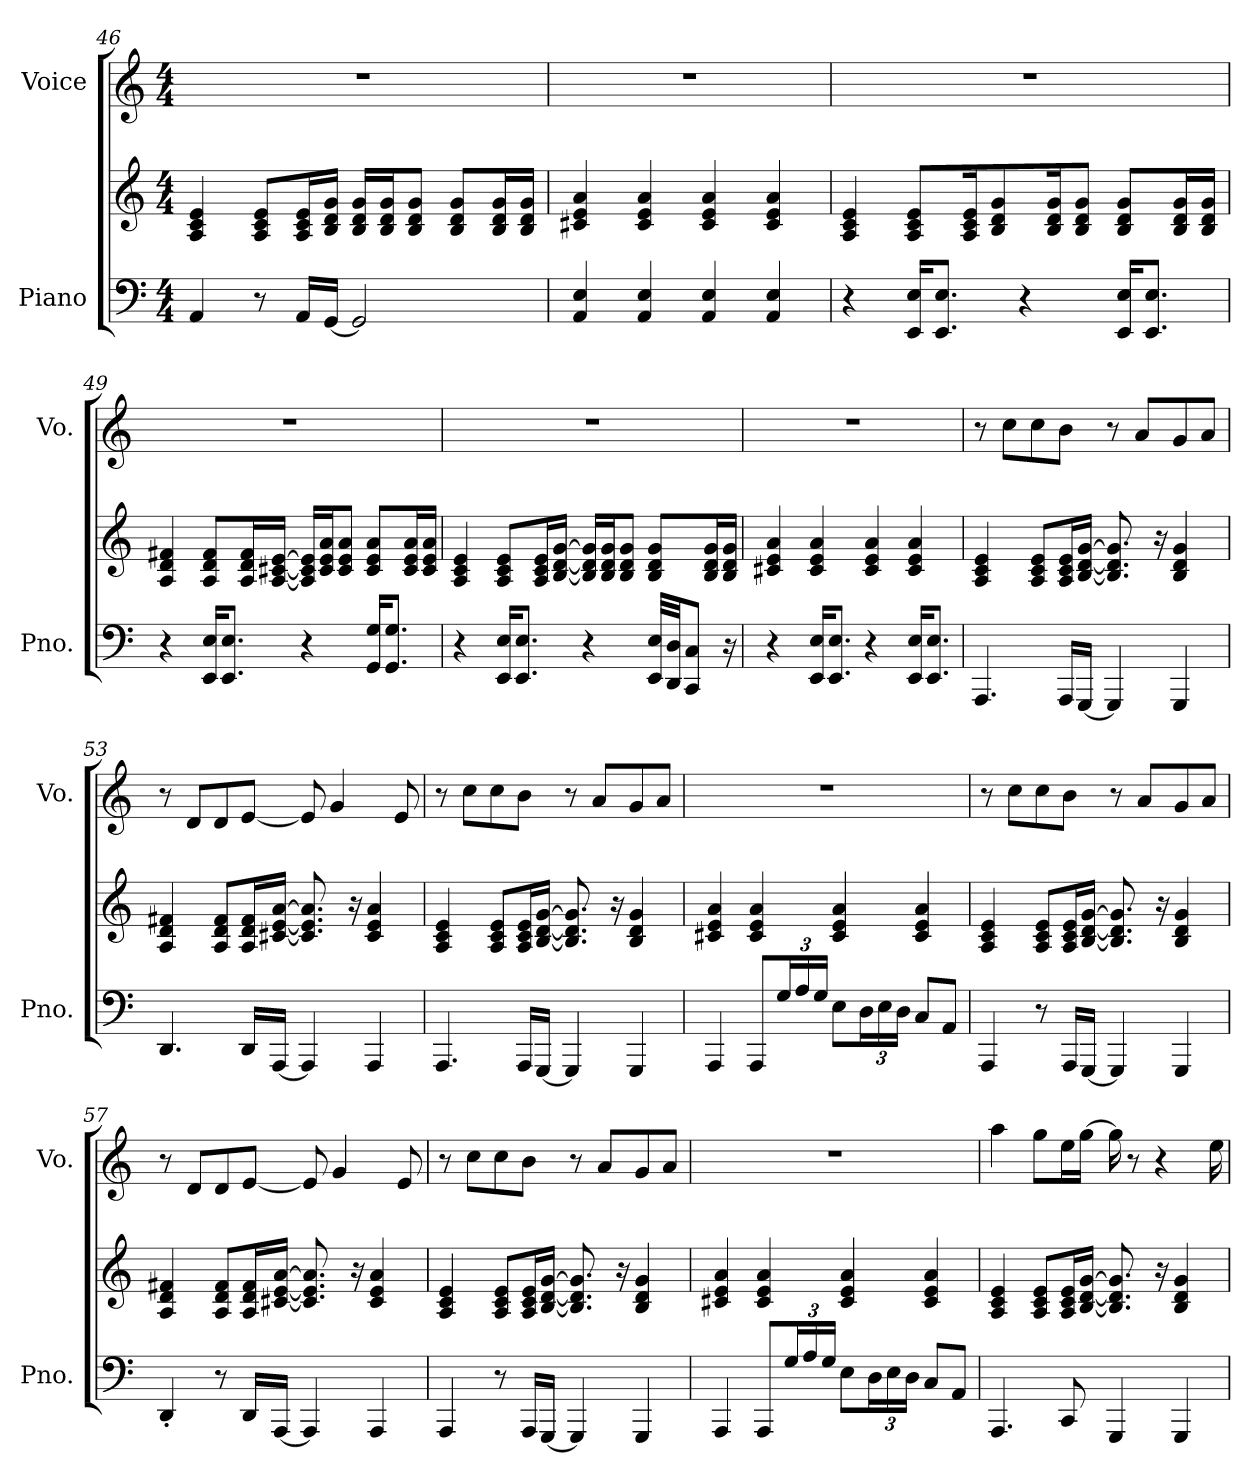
**kern	**kern	**kern
*part2	*part2	*part1
*staff3	*staff2	*staff1
*I"Piano	*	*I"Voice
*I'Pno.	*	*I'Vo.
*clefF4	*clefG2	*clefG2
*k[]	*k[]	*k[]
*M4/4	*M4/4	*M4/4
=46	=46	=46
4AA/	4A/ 4c/ 4e/	1r
8r	8A/ 8c/ 8e/L	.
16AA/LL	16A/ 16c/ 16e/L	.
[16GG/JJ	16B/ 16d/ 16g/JJ	.
2GG/]	16B/ 16d/ 16g/LL	.
.	16B/ 16d/ 16g/J	.
.	8B/ 8d/ 8g/J	.
.	8B/ 8d/ 8g/L	.
.	16B/ 16d/ 16g/L	.
.	16B/ 16d/ 16g/JJ	.
!!LO:PB:g=z
=47	=47	=47
4AA/ 4E/	4c#X/ 4e/ 4a/	1r
4AA/ 4E/	4c#/ 4e/ 4a/	.
4AA/ 4E/	4c#/ 4e/ 4a/	.
4AA/ 4E/	4c#/ 4e/ 4a/	.
=48	=48	=48
4r	4A/ 4c/ 4e/	1r
16EE/ 16E/KL	8A/ 8c/ 8e/L	.
8.EE/ 8.E/J	.	.
.	16A/ 16c/ 16e/K	.
.	8B/ 8d/ 8g/	.
4r	.	.
.	16B/ 16d/ 16g/K	.
.	8B/ 8d/ 8g/J	.
16EE/ 16E/KL	8B/ 8d/ 8g/L	.
8.EE/ 8.E/J	.	.
.	16B/ 16d/ 16g/L	.
.	16B/ 16d/ 16g/JJ	.
=49	=49	=49
4r	4A/ 4d/ 4f#X/	1r
16EE/ 16E/KL	8A/ 8d/ 8f#/L	.
8.EE/ 8.E/J	.	.
.	16A/ 16d/ 16f#/L	.
.	[16A/ [16c#X/ [16e/JJ	.
4r	16A/] 16c#/] 16e/]LL	.
.	16c#/ 16e/ 16a/J	.
.	8c#/ 8e/ 8a/J	.
16GG/ 16G/KL	8c#/ 8e/ 8a/L	.
8.GG/ 8.G/J	.	.
.	16c#/ 16e/ 16a/L	.
.	16c#/ 16e/ 16a/JJ	.
!!LO:LB:g=z
=50	=50	=50
4r	4A/ 4c/ 4e/	1r
16EE/ 16E/KL	8A/ 8c/ 8e/L	.
8.EE/ 8.E/J	.	.
.	16A/ 16c/ 16e/L	.
.	[16B/ [16d/ [16g/JJ	.
4r	16B/] 16d/] 16g/]LL	.
.	16B/ 16d/ 16g/J	.
.	8B/ 8d/ 8g/J	.
32EE/ 32E/LLL	8B/ 8d/ 8g/L	.
32DD/ 32D/JJ	.	.
8CC/ 8C/J	.	.
.	16B/ 16d/ 16g/L	.
16r	16B/ 16d/ 16g/JJ	.
=51	=51	=51
4r	4c#X/ 4e/ 4a/	1r
16EE/ 16E/KL	4c#/ 4e/ 4a/	.
8.EE/ 8.E/J	.	.
4r	4c#/ 4e/ 4a/	.
16EE/ 16E/KL	4c#/ 4e/ 4a/	.
8.EE/ 8.E/J	.	.
=52	=52	=52
4.AAA/	4A/ 4c/ 4e/	8r
.	.	8cc\L
.	8A/ 8c/ 8e/L	8cc\
16AAA/LL	16A/ 16c/ 16e/L	8b\J
[16GGG/JJ	[16B/ [16d/ [16g/JJ	.
4GGG/]	8.B/] 8.d/] 8.g/]	8r
.	.	8a/L
.	16r	.
4GGG/	4B/ 4d/ 4g/	8g/
.	.	8a/J
!!LO:LB:g=z
=53	=53	=53
4.DD/	4A/ 4d/ 4f#X/	8r
.	.	8d/L
.	8A/ 8d/ 8f#/L	8d/
16DD/LL	16A/ 16d/ 16f#/L	[8e/J
[16AAA/JJ	[16c#X/ [16e/ [16a/JJ	.
4AAA/]	8.c#/] 8.e/] 8.a/]	8e/]
.	.	4g/
.	16r	.
4AAA/	4c#/ 4e/ 4a/	.
.	.	8e/
=54	=54	=54
4.AAA/	4A/ 4c/ 4e/	8r
.	.	8cc\L
.	8A/ 8c/ 8e/L	8cc\
16AAA/LL	16A/ 16c/ 16e/L	8b\J
[16GGG/JJ	[16B/ [16d/ [16g/JJ	.
4GGG/]	8.B/] 8.d/] 8.g/]	8r
.	.	8a/L
.	16r	.
4GGG/	4B/ 4d/ 4g/	8g/
.	.	8a/J
=55	=55	=55
4AAA/	4c#X/ 4e/ 4a/	1r
8AAA/L	4c#/ 4e/ 4a/	.
*Xbrackettup	*	*
24G/L	.	.
24A/	.	.
24G/JJ	.	.
8E\L	4c#/ 4e/ 4a/	.
24D\L	.	.
24E\	.	.
24D\JJ	.	.
8C/L	4c#/ 4e/ 4a/	.
8AA/J	.	.
!!LO:LB:g=z
=56	=56	=56
4AAA/	4A/ 4c/ 4e/	8r
.	.	8cc\L
8r	8A/ 8c/ 8e/L	8cc\
16AAA/LL	16A/ 16c/ 16e/L	8b\J
[16GGG/JJ	[16B/ [16d/ [16g/JJ	.
4GGG/]	8.B/] 8.d/] 8.g/]	8r
.	.	8a/L
.	16r	.
4GGG/	4B/ 4d/ 4g/	8g/
.	.	8a/J
=57	=57	=57
4DD'/	4A/ 4d/ 4f#X/	8r
.	.	8d/L
8r	8A/ 8d/ 8f#/L	8d/
16DD/LL	16A/ 16d/ 16f#/L	[8e/J
[16AAA/JJ	[16c#X/ [16e/ [16a/JJ	.
4AAA/]	8.c#/] 8.e/] 8.a/]	8e/]
.	.	4g/
.	16r	.
4AAA/	4c#/ 4e/ 4a/	.
.	.	8e/
=58	=58	=58
4AAA/	4A/ 4c/ 4e/	8r
.	.	8cc\L
8r	8A/ 8c/ 8e/L	8cc\
16AAA/LL	16A/ 16c/ 16e/L	8b\J
[16GGG/JJ	[16B/ [16d/ [16g/JJ	.
4GGG/]	8.B/] 8.d/] 8.g/]	8r
.	.	8a/L
.	16r	.
4GGG/	4B/ 4d/ 4g/	8g/
.	.	8a/J
!!LO:PB:g=z
=59	=59	=59
4AAA/	4c#X/ 4e/ 4a/	1r
8AAA/L	4c#/ 4e/ 4a/	.
24G/L	.	.
24A/	.	.
24G/JJ	.	.
8E\L	4c#/ 4e/ 4a/	.
24D\L	.	.
24E\	.	.
24D\JJ	.	.
8C/L	4c#/ 4e/ 4a/	.
8AA/J	.	.
=60	=60	=60
4.AAA/	4A/ 4c/ 4e/	4aa\
.	8A/ 8c/ 8e/L	8gg\L
8CC/	16A/ 16c/ 16e/L	16ee\L
.	[16B/ [16d/ [16g/JJ	[16gg\JJ
4GGG/	8.B/] 8.d/] 8.g/]	16gg\]
.	.	8r
.	16r	4r
4GGG/	4B/ 4d/ 4g/	.
.	.	16ee\
=	=	=
*-	*-	*-
